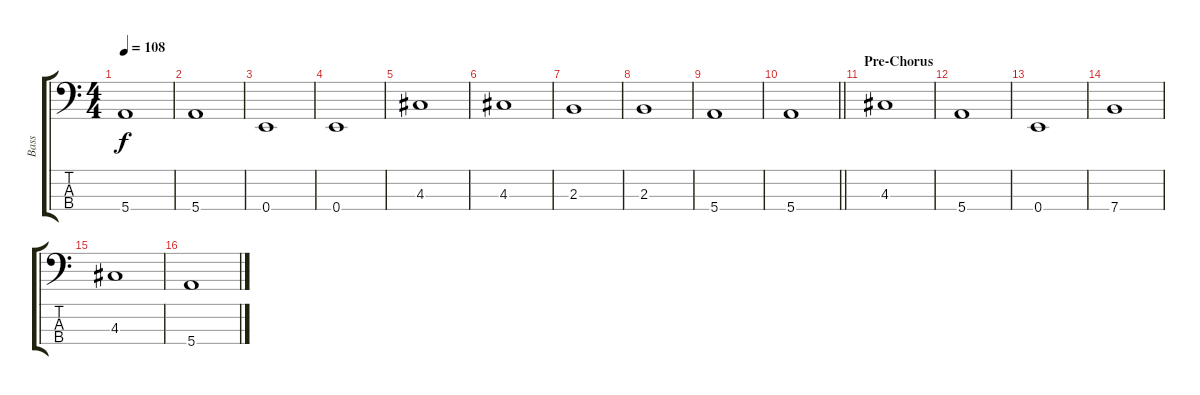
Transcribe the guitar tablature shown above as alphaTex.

\track ("Bass" "Bass") {instrument electricbassfinger}
\staff {score tabs}
\tuning (G2 D2 A1 E1) {hide}
\ts (4 4)
\tempo 108
\clef f4
\ks c
5.4.1{dy f} |
5.4.1 |
0.4.1 |
0.4.1 |
4.3.1 |
4.3.1 |
2.3.1 |
2.3.1 |
5.4.1 |
\barLineRight lightlight
5.4.1 |
\section ("" "Pre-Chorus")
4.3.1 |
5.4.1 |
0.4.1 |
7.4.1 |
4.3.1 |
5.4.1
